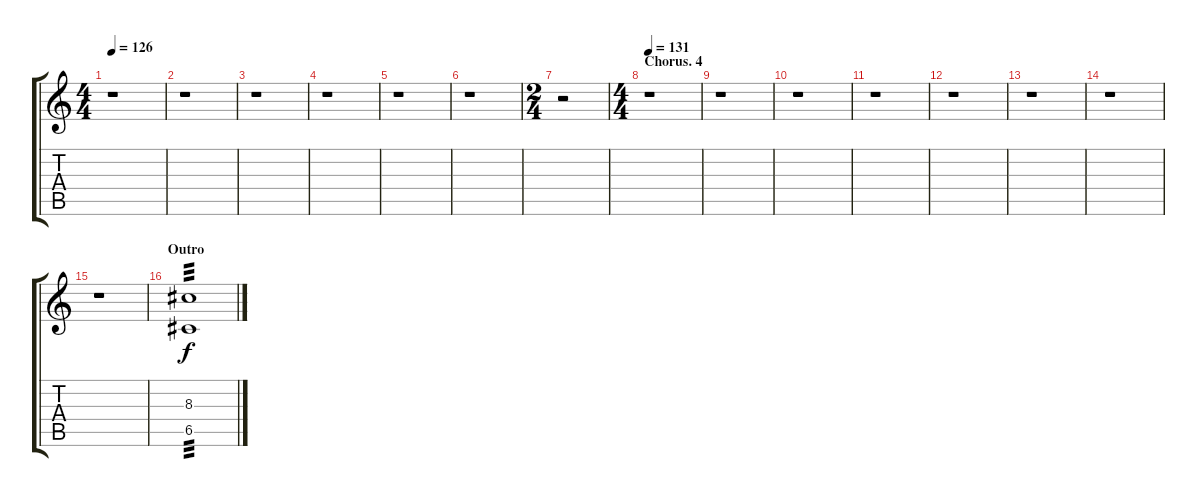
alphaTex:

\track "" {instrument distortionguitar}
\staff {score tabs}
\tuning (D4 A3 F3 C3 G2 C2) {hide}
\ts (4 4)
\tempo 126
\clef g2
\ks c
r.1{dy f} |
r.1 |
r.1 |
r.1 |
r.1 |
r.1 |
\ts (2 4)
r.2 |
\ts (4 4)
\section ("" "Chorus. 4")
\tempo 131
r.1 |
r.1 |
r.1 |
r.1 |
r.1 |
r.1 |
r.1 |
r.1 |
\section ("" "Outro")
(8.3 6.5).1{tp 3}
